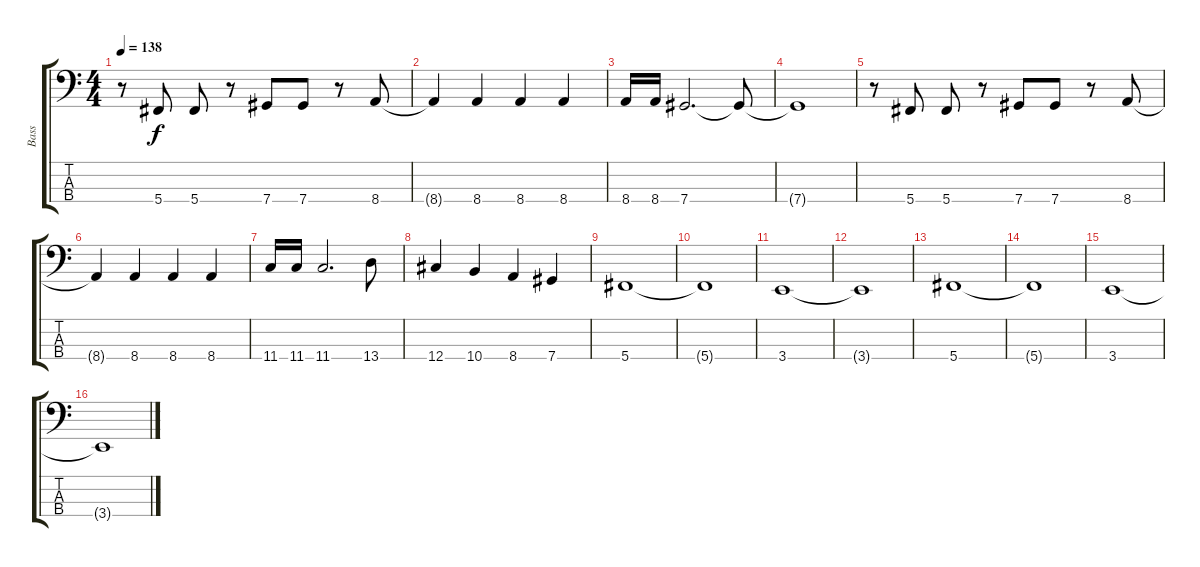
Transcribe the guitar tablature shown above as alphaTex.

\track ("Bass" "Bass") {instrument electricbasspick}
\staff {score tabs}
\tuning (Gb2 Db2 Ab1 Db1) {hide}
\ts (4 4)
\tempo 138
\clef f4
\ks c
r.8{dy f} 5.4.8 5.4.8 r.8 7.4.8 7.4.8 r.8 8.4.8 |
8.4{t}.4 8.4.4 8.4.4 8.4.4 |
8.4.16 8.4.16 7.4.2{d} 7.4{t}.8 |
7.4{t}.1 |
r.8 5.4.8 5.4.8 r.8 7.4.8 7.4.8 r.8 8.4.8 |
8.4{t}.4 8.4.4 8.4.4 8.4.4 |
11.4.16 11.4.16 11.4.2{d} 13.4.8 |
12.4.4 10.4.4 8.4.4 7.4.4 |
5.4.1 |
5.4{t}.1 |
3.4.1 |
3.4{t}.1 |
5.4.1 |
5.4{t}.1 |
3.4.1 |
3.4{t}.1
